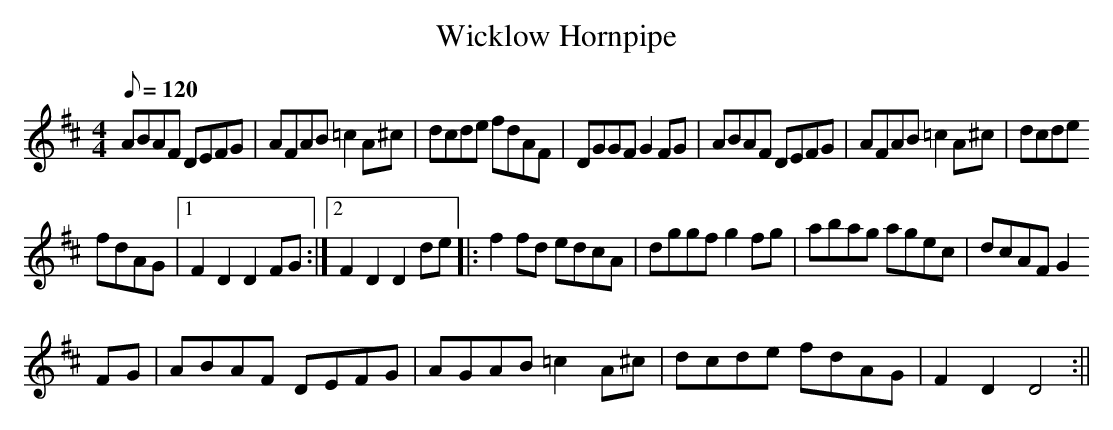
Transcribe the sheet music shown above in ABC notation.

X:1
T:Wicklow Hornpipe
M:4/4
L:1/8
Q:120
K:D
ABAF DEFG|AFAB =c2 A^c|dcde fdAF|DGGF G2 FG|ABAF DEFG|AFAB =c2 A^c|dcde
fdAG|1F2 D2 D2 FG:|2F2 D2 D2 de|:f2 fd edcA|dggf g2 fg|abag agec|dcAF G2
 FG|ABAF DEFG|AGAB =c2 A^c|dcde fdAG|F2 D2 D4:||
